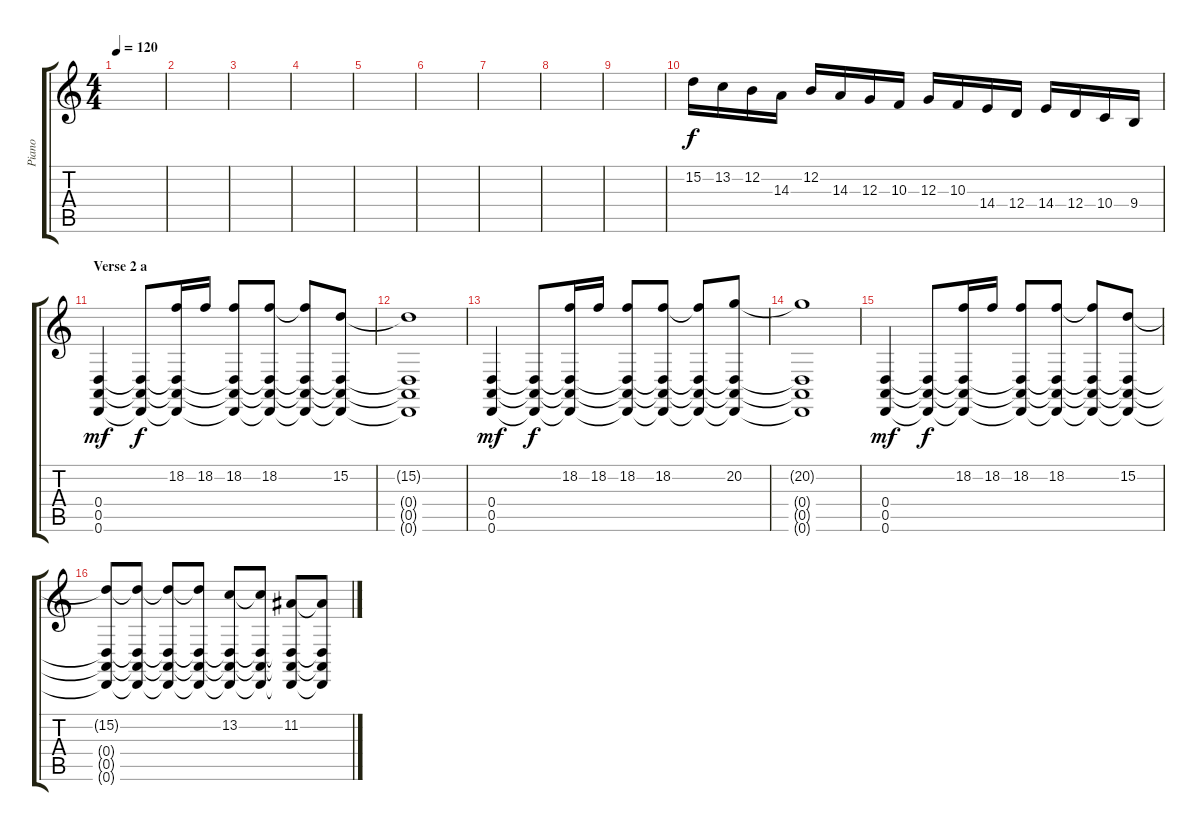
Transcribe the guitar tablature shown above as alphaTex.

\track ("Piano" "Piano") {instrument electricgrandpiano}
\staff {score tabs}
\tuning (E4 B3 G3 D3 A2 D2) {hide}
\ts (4 4)
\tempo 120
\clef g2
\ks c
|
|
|
|
|
|
|
|
\section ("" "")
|
15.2.16 13.2.16 12.2.16 14.3.16 12.2.16 14.3.16 12.3.16 10.3.16 12.3.16 10.3.16 14.4.16 12.4.16 14.4.16 12.4.16 10.4.16 9.4.16 |
\section ("" "Verse 2 a")
(0.4 0.5 0.6).4{dy mf} (0.4{t} 0.5{t} 0.6{t}).8{dy f} (18.2 0.4{t} 0.5{t} 0.6{t}).16 18.2.16 (18.2 0.4{t} 0.5{t} 0.6{t}).8 (18.2 0.4{t} 0.5{t} 0.6{t}).8 (18.2{t} 0.4{t} 0.5{t} 0.6{t}).8 (15.2 0.4{t} 0.5{t} 0.6{t}).8 |
(15.2{t} 0.4{t} 0.5{t} 0.6{t}).1 |
(0.4 0.5 0.6).4{dy mf} (0.4{t} 0.5{t} 0.6{t}).8{dy f} (18.2 0.4{t} 0.5{t} 0.6{t}).16 18.2.16 (18.2 0.4{t} 0.5{t} 0.6{t}).8 (18.2 0.4{t} 0.5{t} 0.6{t}).8 (18.2{t} 0.4{t} 0.5{t} 0.6{t}).8 (20.2 0.4{t} 0.5{t} 0.6{t}).8 |
(20.2{t} 0.4{t} 0.5{t} 0.6{t}).1 |
(0.4 0.5 0.6).4{dy mf} (0.4{t} 0.5{t} 0.6{t}).8{dy f} (18.2 0.4{t} 0.5{t} 0.6{t}).16 18.2.16 (18.2 0.4{t} 0.5{t} 0.6{t}).8 (18.2 0.4{t} 0.5{t} 0.6{t}).8 (18.2{t} 0.4{t} 0.5{t} 0.6{t}).8 (15.2 0.4{t} 0.5{t} 0.6{t}).8 |
(15.2{t} 0.4{t} 0.5{t} 0.6{t}).8 (15.2{t} 0.4{t} 0.5{t} 0.6{t}).8 (15.2{t} 0.4{t} 0.5{t} 0.6{t}).8 (15.2{t} 0.4{t} 0.5{t} 0.6{t}).8 (13.2 0.4{t} 0.5{t} 0.6{t}).8 (13.2{t} 0.4{t} 0.5{t} 0.6{t}).8 (11.2 0.4{t} 0.5{t} 0.6{t}).8 (11.2{t} 0.4{t} 0.5{t} 0.6{t}).8
